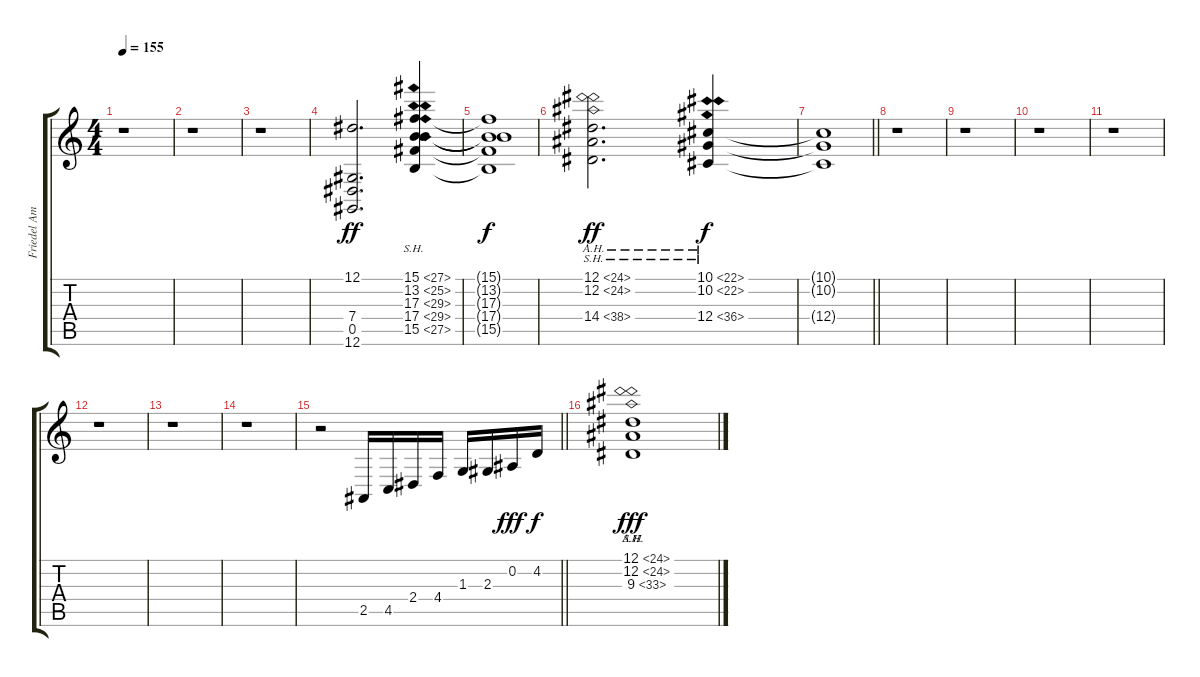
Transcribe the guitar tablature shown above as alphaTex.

\track ("Friedel Amon" "Friedel Am") {instrument synthstrings1}
\staff {score tabs}
\tuning (Eb4 Bb3 Gb3 Db3 Ab2 Eb2) {hide}
\ts (4 4)
\tempo 155
\clef g2
\ks c
r.1{dy f} |
r.1 |
r.1 |
(12.1 7.4 0.5 12.6).2{d dy ff volume 5} (15.1{sh 12} 13.2{sh 12} 17.3{sh 12} 17.4{sh 12} 15.5{sh 12}).4{volume 7} |
(15.1{t} 13.2{t} 17.3{t} 17.4{t} 15.5{t}).1{dy f} |
(12.1{sh 12} 12.2{sh 12} 14.4{ah 24}).2{d dy ff} (10.1{sh 12} 10.2{sh 12} 12.4{ah 24}).4{dy f} |
\barLineRight lightlight
(10.1{t} 10.2{t} 12.4{t}).1 |
\section ("" "")
r.1 |
r.1 |
r.1 |
r.1 |
r.1 |
r.1 |
r.1 |
\barLineRight lightlight
r.2{instrument synthstrings1} 2.5.16{volume 14} 4.5.16 2.4.16 4.4.16 1.3.16 2.3.16 0.2.16{dy fff} 4.2.16{dy f} |
\section ("" "")
(12.1{sh 12} 12.2{sh 12} 9.3{ah 24}).1{dy fff volume 7}
